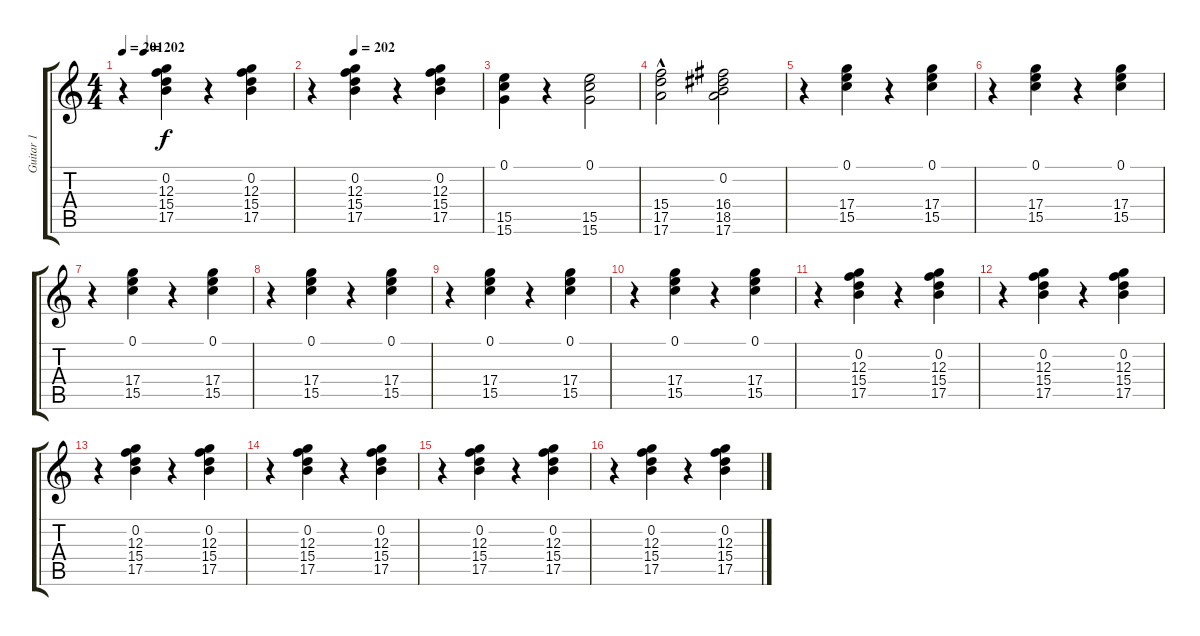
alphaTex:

\track ("Guitar 1" "Guitar 1") {instrument electricguitarjazz}
\staff {score tabs}
\tuning (E4 B3 G3 D3 A2 E2) {hide}
\ts (4 4)
\tempo 201
\tempo (202 0.125)
\clef g2
\ks c
r.4{dy f} (0.2 12.3 15.4 17.5).4 r.4 (0.2 12.3 15.4 17.5).4 |
\tempo (202 0.25)
r.4 (0.2 12.3 15.4 17.5).4 r.4 (0.2 12.3 15.4 17.5).4 |
(0.1 15.5 15.6).4 r.4 (0.1 15.5 15.6).2 |
(15.4{hac} 17.5{hac} 17.6).2 (0.2 16.4 18.5 17.6).2 |
r.4 (0.1 17.4 15.5).4 r.4 (0.1 17.4 15.5).4 |
r.4 (0.1 17.4 15.5).4 r.4 (0.1 17.4 15.5).4 |
r.4 (0.1 17.4 15.5).4 r.4 (0.1 17.4 15.5).4 |
r.4 (0.1 17.4 15.5).4 r.4 (0.1 17.4 15.5).4 |
r.4 (0.1 17.4 15.5).4 r.4 (0.1 17.4 15.5).4 |
r.4 (0.1 17.4 15.5).4 r.4 (0.1 17.4 15.5).4 |
r.4 (0.2 12.3 15.4 17.5).4 r.4 (0.2 12.3 15.4 17.5).4 |
r.4 (0.2 12.3 15.4 17.5).4 r.4 (0.2 12.3 15.4 17.5).4 |
r.4 (0.2 12.3 15.4 17.5).4 r.4 (0.2 12.3 15.4 17.5).4 |
r.4 (0.2 12.3 15.4 17.5).4 r.4 (0.2 12.3 15.4 17.5).4 |
r.4 (0.2 12.3 15.4 17.5).4 r.4 (0.2 12.3 15.4 17.5).4 |
r.4 (0.2 12.3 15.4 17.5).4 r.4 (0.2 12.3 15.4 17.5).4
